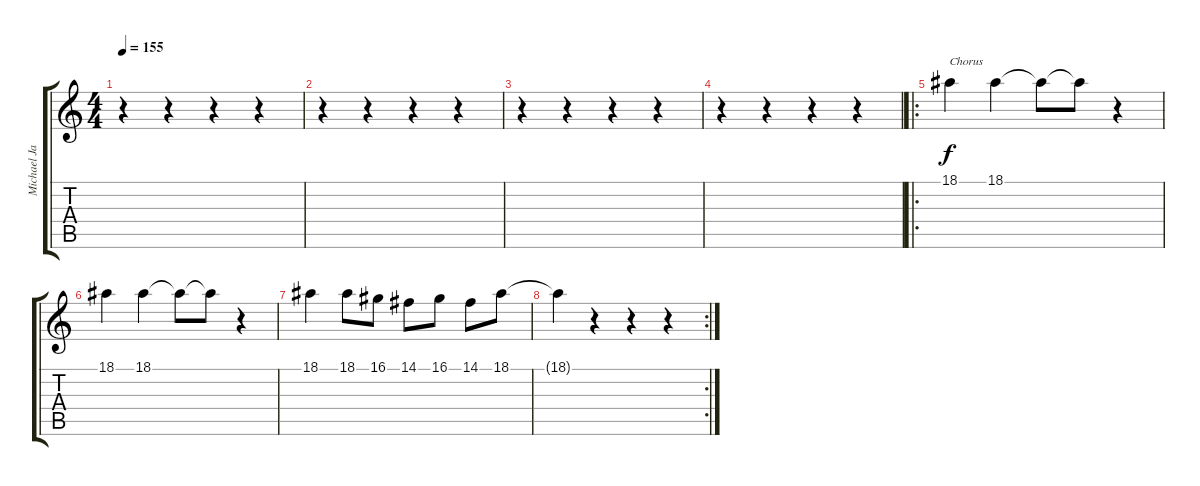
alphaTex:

\track ("Michael Jackson" "Michael Ja") {instrument cello}
\staff {score tabs}
\tuning (E4 B3 G3 D3 A2 E2) {hide}
\ts (4 4)
\tempo 155
\clef g2
\ks c
r.4{dy f} r.4 r.4 r.4 |
r.4 r.4 r.4 r.4 |
r.4 r.4 r.4 r.4 |
r.4 r.4 r.4 r.4 |
\ro
18.1.4{txt "Chorus"} 18.1.4 18.1{t}.8 18.1{t}.8 r.4 |
18.1.4 18.1.4 18.1{t}.8 18.1{t}.8 r.4 |
18.1.4 18.1.8 16.1.8 14.1.8 16.1.8 14.1.8 18.1.8 |
\rc 2
18.1{t}.4 r.4 r.4 r.4
